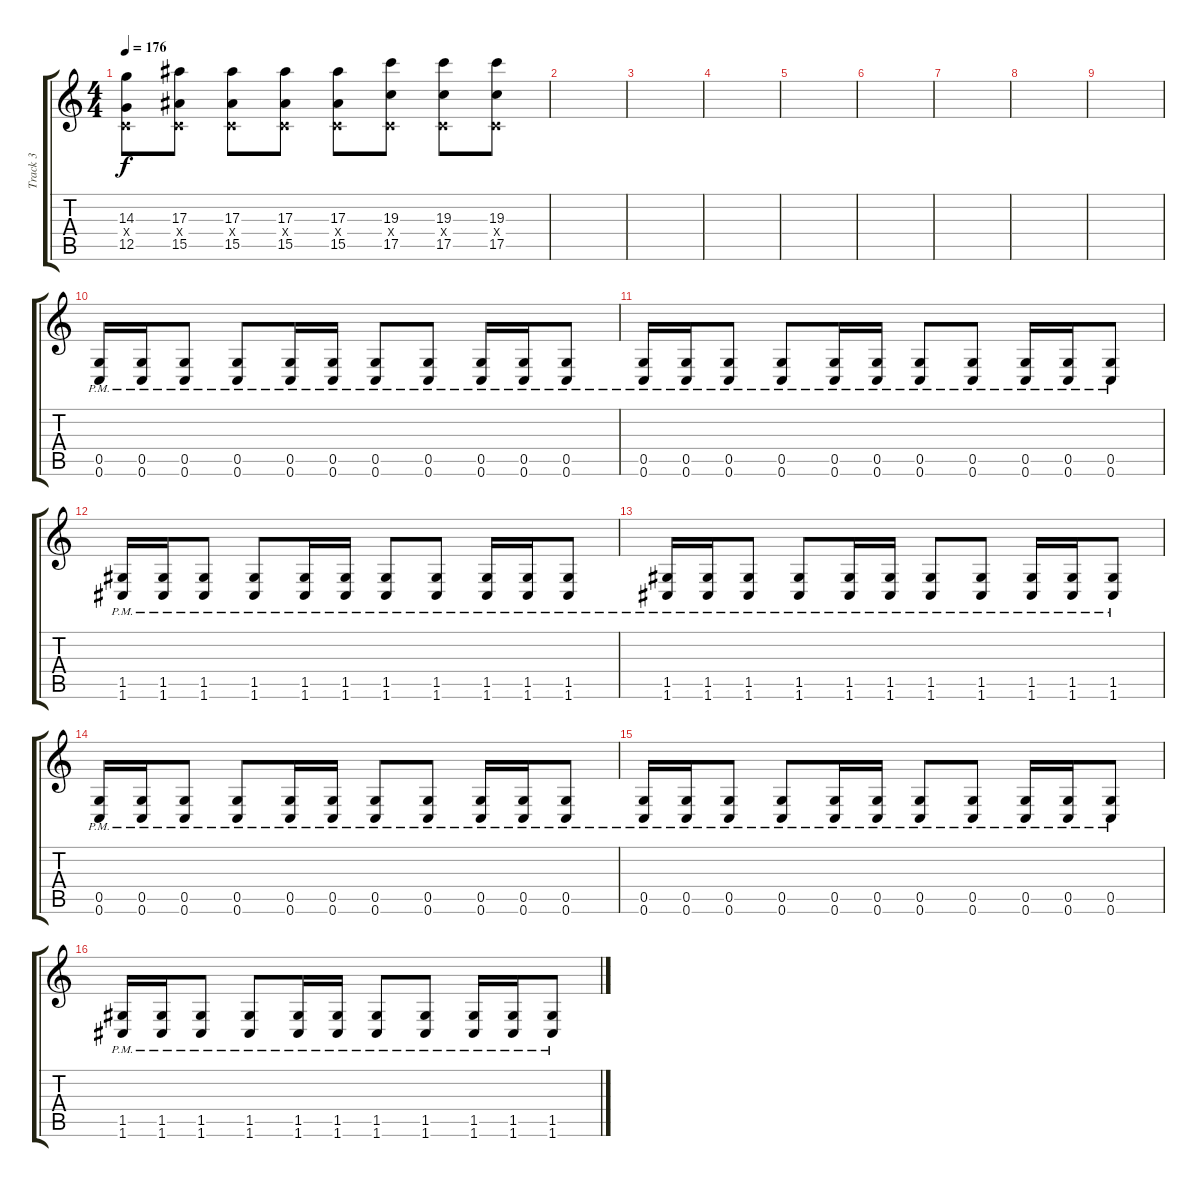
\track ("Track 3" "Track 3") {instrument distortionguitar}
\staff {score tabs}
\tuning (D4 A3 F3 C3 G2 C2) {hide}
\ts (4 4)
\tempo 176
\clef g2
\ks c
(14.3 0.4{x} 12.5).8{dy f} (17.3 0.4{x} 15.5).8 (17.3 0.4{x} 15.5).8 (17.3 0.4{x} 15.5).8 (17.3 0.4{x} 15.5).8 (19.3 0.4{x} 17.5).8 (19.3 0.4{x} 17.5).8 (19.3 0.4{x} 17.5).8 |
|
|
|
|
|
|
|
|
(0.5{pm} 0.6).16 (0.5{pm} 0.6).16 (0.5{pm} 0.6).8 (0.5{pm} 0.6).8 (0.5{pm} 0.6).16 (0.5{pm} 0.6).16 (0.5{pm} 0.6).8 (0.5{pm} 0.6).8 (0.5{pm} 0.6).16 (0.5{pm} 0.6).16 (0.5{pm} 0.6).8 |
(0.5{pm} 0.6).16 (0.5{pm} 0.6).16 (0.5{pm} 0.6).8 (0.5{pm} 0.6).8 (0.5{pm} 0.6).16 (0.5{pm} 0.6).16 (0.5{pm} 0.6).8 (0.5{pm} 0.6).8 (0.5{pm} 0.6).16 (0.5{pm} 0.6).16 (0.5{pm} 0.6).8 |
(1.5{pm} 1.6).16 (1.5{pm} 1.6).16 (1.5{pm} 1.6).8 (1.5{pm} 1.6).8 (1.5{pm} 1.6).16 (1.5{pm} 1.6).16 (1.5{pm} 1.6).8 (1.5{pm} 1.6).8 (1.5{pm} 1.6).16 (1.5{pm} 1.6).16 (1.5{pm} 1.6).8 |
(1.5{pm} 1.6).16 (1.5{pm} 1.6).16 (1.5{pm} 1.6).8 (1.5{pm} 1.6).8 (1.5{pm} 1.6).16 (1.5{pm} 1.6).16 (1.5{pm} 1.6).8 (1.5{pm} 1.6).8 (1.5{pm} 1.6).16 (1.5{pm} 1.6).16 (1.5{pm} 1.6).8 |
(0.5{pm} 0.6).16 (0.5{pm} 0.6).16 (0.5{pm} 0.6).8 (0.5{pm} 0.6).8 (0.5{pm} 0.6).16 (0.5{pm} 0.6).16 (0.5{pm} 0.6).8 (0.5{pm} 0.6).8 (0.5{pm} 0.6).16 (0.5{pm} 0.6).16 (0.5{pm} 0.6).8 |
(0.5{pm} 0.6).16 (0.5{pm} 0.6).16 (0.5{pm} 0.6).8 (0.5{pm} 0.6).8 (0.5{pm} 0.6).16 (0.5{pm} 0.6).16 (0.5{pm} 0.6).8 (0.5{pm} 0.6).8 (0.5{pm} 0.6).16 (0.5{pm} 0.6).16 (0.5{pm} 0.6).8 |
(1.5{pm} 1.6).16 (1.5{pm} 1.6).16 (1.5{pm} 1.6).8 (1.5{pm} 1.6).8 (1.5{pm} 1.6).16 (1.5{pm} 1.6).16 (1.5{pm} 1.6).8 (1.5{pm} 1.6).8 (1.5{pm} 1.6).16 (1.5{pm} 1.6).16 (1.5{pm} 1.6).8
